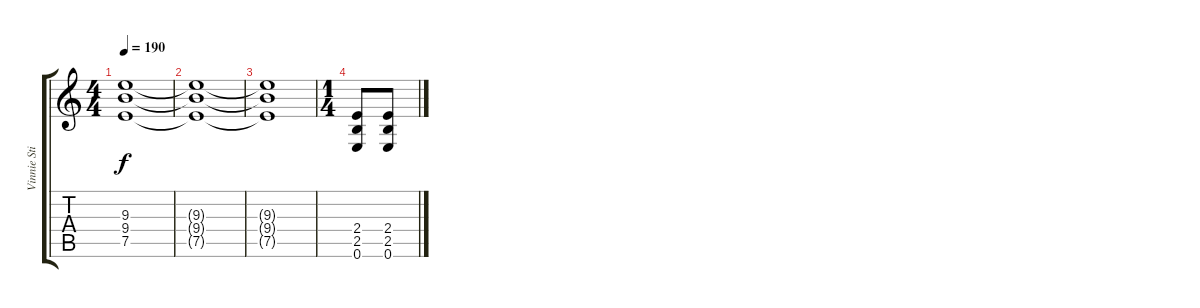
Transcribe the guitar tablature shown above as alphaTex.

\track ("Vinnie Stigma" "Vinnie Sti") {instrument distortionguitar}
\staff {score tabs}
\tuning (E4 B3 G3 D3 A2 E2) {hide}
\ts (4 4)
\tempo 190
\clef g2
\ks c
(9.3{t} 9.4{t} 7.5{t}).1{dy f} |
(9.3{t} 9.4{t} 7.5{t}).1 |
(9.3{t} 9.4{t} 7.5{t}).1 |
\ts (1 4)
(2.4 2.5 0.6).8 (2.4 2.5 0.6).8
